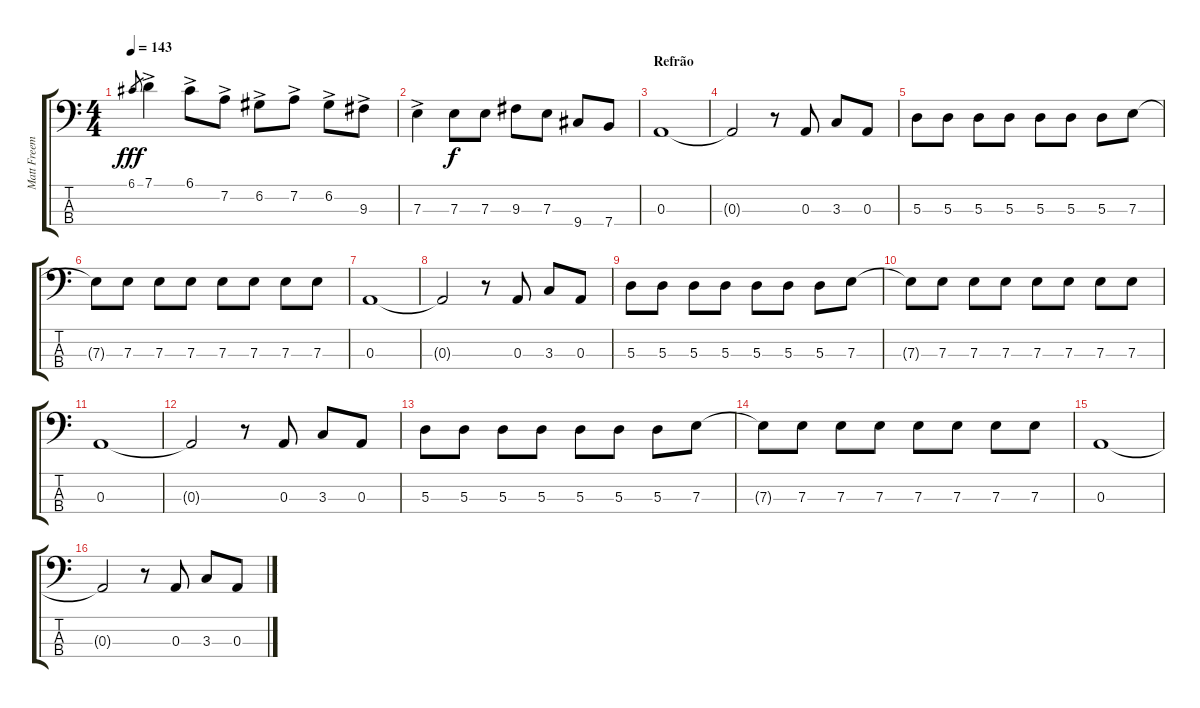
\track ("Matt Freeman" "Matt Freem") {instrument electricbassfinger}
\staff {score tabs}
\tuning (G2 D2 A1 E1) {hide}
\ts (4 4)
\tempo 143
\clef f4
\ks c
6.1.8{gr dy fff} 7.1{ac}.4 6.1{ac}.8 7.2{ac}.8 6.2{ac}.8 7.2{ac}.8 6.2{ac}.8 9.3{ac}.8 |
7.3{ac}.4 7.3.8{dy f} 7.3.8 9.3.8 7.3.8 9.4.8 7.4.8 |
\section ("" "Refrão")
0.3.1 |
0.3{t}.2 r.8 0.3.8 3.3.8 0.3.8 |
5.3.8 5.3.8 5.3.8 5.3.8 5.3.8 5.3.8 5.3.8 7.3.8 |
7.3{t}.8 7.3.8 7.3.8 7.3.8 7.3.8 7.3.8 7.3.8 7.3.8 |
0.3.1 |
0.3{t}.2 r.8 0.3.8 3.3.8 0.3.8 |
5.3.8 5.3.8 5.3.8 5.3.8 5.3.8 5.3.8 5.3.8 7.3.8 |
7.3{t}.8 7.3.8 7.3.8 7.3.8 7.3.8 7.3.8 7.3.8 7.3.8 |
0.3.1 |
0.3{t}.2 r.8 0.3.8 3.3.8 0.3.8 |
5.3.8 5.3.8 5.3.8 5.3.8 5.3.8 5.3.8 5.3.8 7.3.8 |
7.3{t}.8 7.3.8 7.3.8 7.3.8 7.3.8 7.3.8 7.3.8 7.3.8 |
0.3.1 |
0.3{t}.2 r.8 0.3.8 3.3.8 0.3.8
